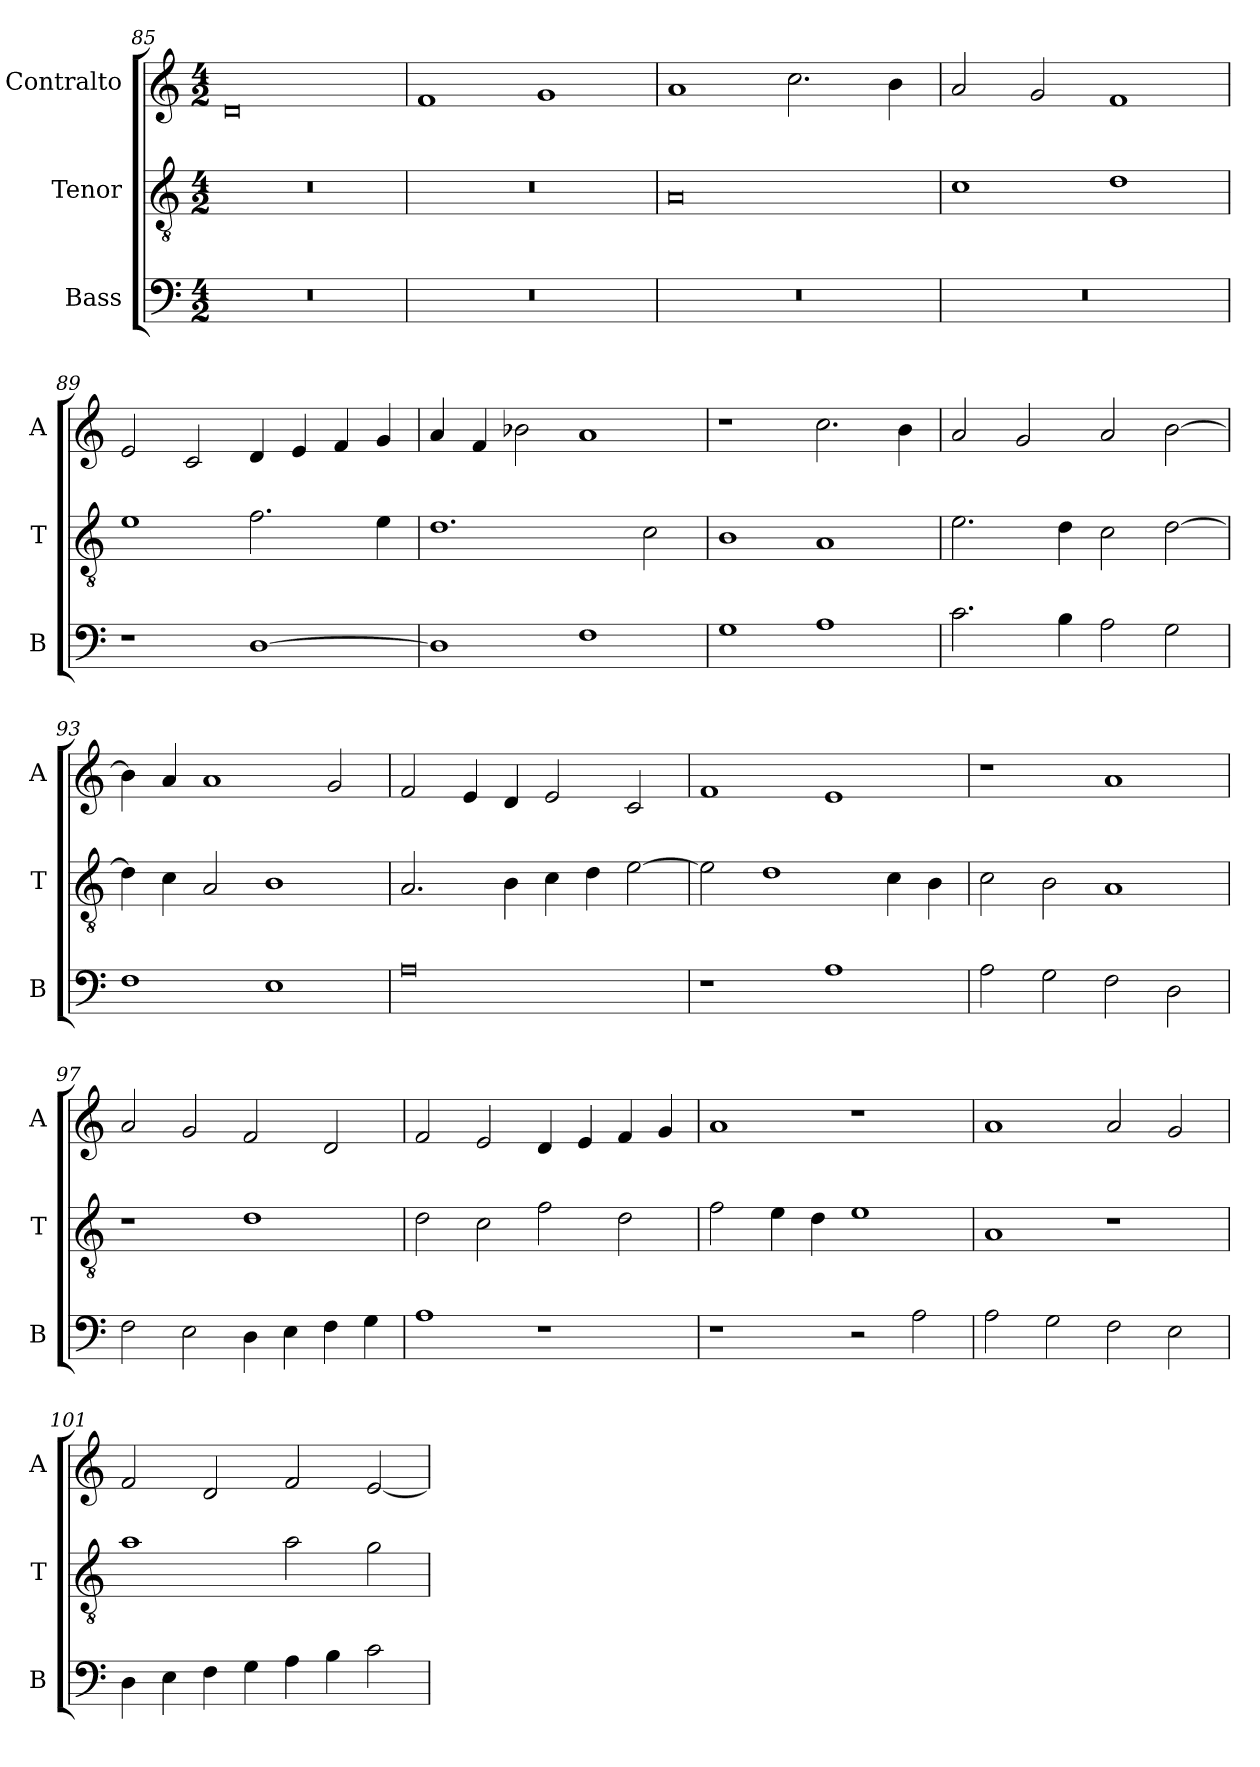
**kern	**kern	**kern
*part3	*part2	*part1
*staff3	*staff2	*staff1
*I"Bass	*I"Tenor	*I"Contralto
*I'B	*I'T	*I'A
*clefF4	*clefGv2	*clefG2
*k[]	*k[]	*k[]
*A:aeo	*A:aeo	*A:aeo
*M4/2	*M4/2	*M4/2
=85	=85	=85
0r	0r	0d
=86	=86	=86
0r	0r	1f
.	.	1g
=87	=87	=87
0r	0A	1a
.	.	2.cc
.	.	4b
=88	=88	=88
0r	1c	2a
.	.	2g
.	1d	1f
=89	=89	=89
1r	1e	2e
.	.	2c
[1D	2.f	4d
.	.	4e
.	.	4f
.	4e	4g
=90	=90	=90
1D]	1.d	4a
.	.	4f
.	.	2b-X
1F	.	1a
.	2c	.
=91	=91	=91
1G	1B	1r
1A	1A	2.cc
.	.	4b
=92	=92	=92
2.c	2.e	2a
.	.	2g
4B	4d	.
2A	2c	2a
2G	[2d	[2b
=93	=93	=93
1F	4d]	4b]
.	4c	4a
.	2A	1a
1E	1B	.
.	.	2g
=94	=94	=94
0A	2.A	2f
.	.	4e
.	4B	4d
.	4c	2e
.	4d	.
.	[2e	2c
=95	=95	=95
1r	2e]	1f
.	1d	.
1A	.	1e
.	4c	.
.	4B	.
=96	=96	=96
2A	2c	1r
2G	2B	.
2F	1A	1a
2D	.	.
=97	=97	=97
2F	1r	2a
2E	.	2g
4D	1d	2f
4E	.	.
4F	.	2d
4G	.	.
=98	=98	=98
1A	2d	2f
.	2c	2e
1r	2f	4d
.	.	4e
.	2d	4f
.	.	4g
=99	=99	=99
1r	2f	1a
.	4e	.
.	4d	.
2r	1e	1r
2A	.	.
=100	=100	=100
2A	1A	1a
2G	.	.
2F	1r	2a
2E	.	2g
=101	=101	=101
4D	1a	2f
4E	.	.
4F	.	2d
4G	.	.
4A	2a	2f
4B	.	.
2c	2g	[2e
=	=	=
*-	*-	*-
